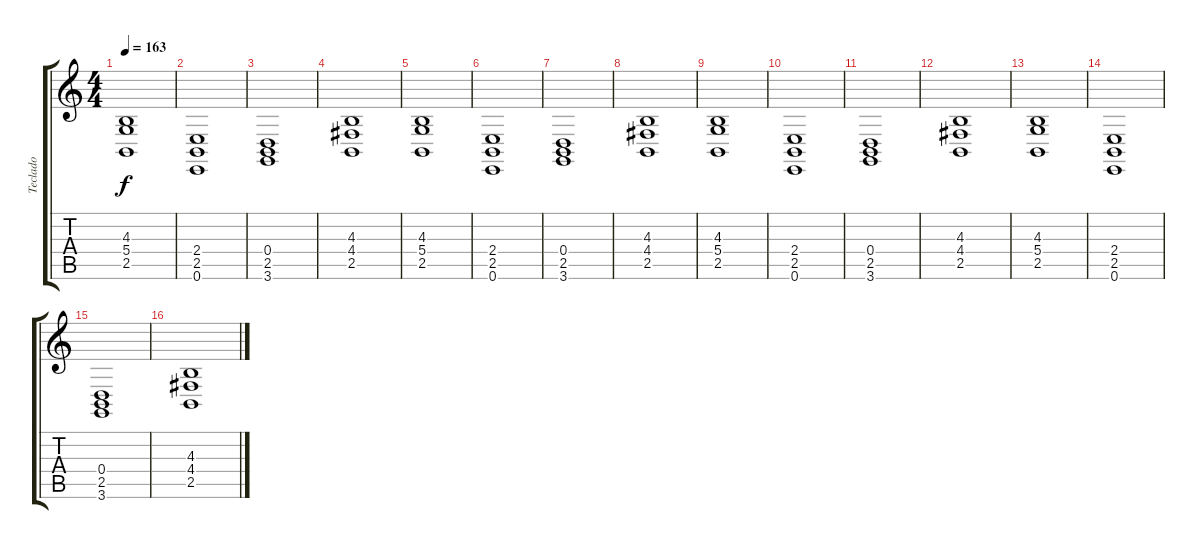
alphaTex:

\track ("Teclado" "Teclado") {instrument stringensemble2}
\staff {score tabs}
\tuning (E4 B3 G3 D3 A2 E2) {hide}
\ts (4 4)
\tempo 163
\clef g2
\ks c
(4.3 5.4 2.5).1{dy f} |
(2.4 2.5 0.6).1 |
(0.4 2.5 3.6).1 |
(4.3 4.4 2.5).1 |
(4.3 5.4 2.5).1 |
(2.4 2.5 0.6).1 |
(0.4 2.5 3.6).1 |
(4.3 4.4 2.5).1 |
(4.3 5.4 2.5).1 |
(2.4 2.5 0.6).1 |
(0.4 2.5 3.6).1 |
(4.3 4.4 2.5).1 |
(4.3 5.4 2.5).1 |
(2.4 2.5 0.6).1 |
(0.4 2.5 3.6).1 |
(4.3 4.4 2.5).1
